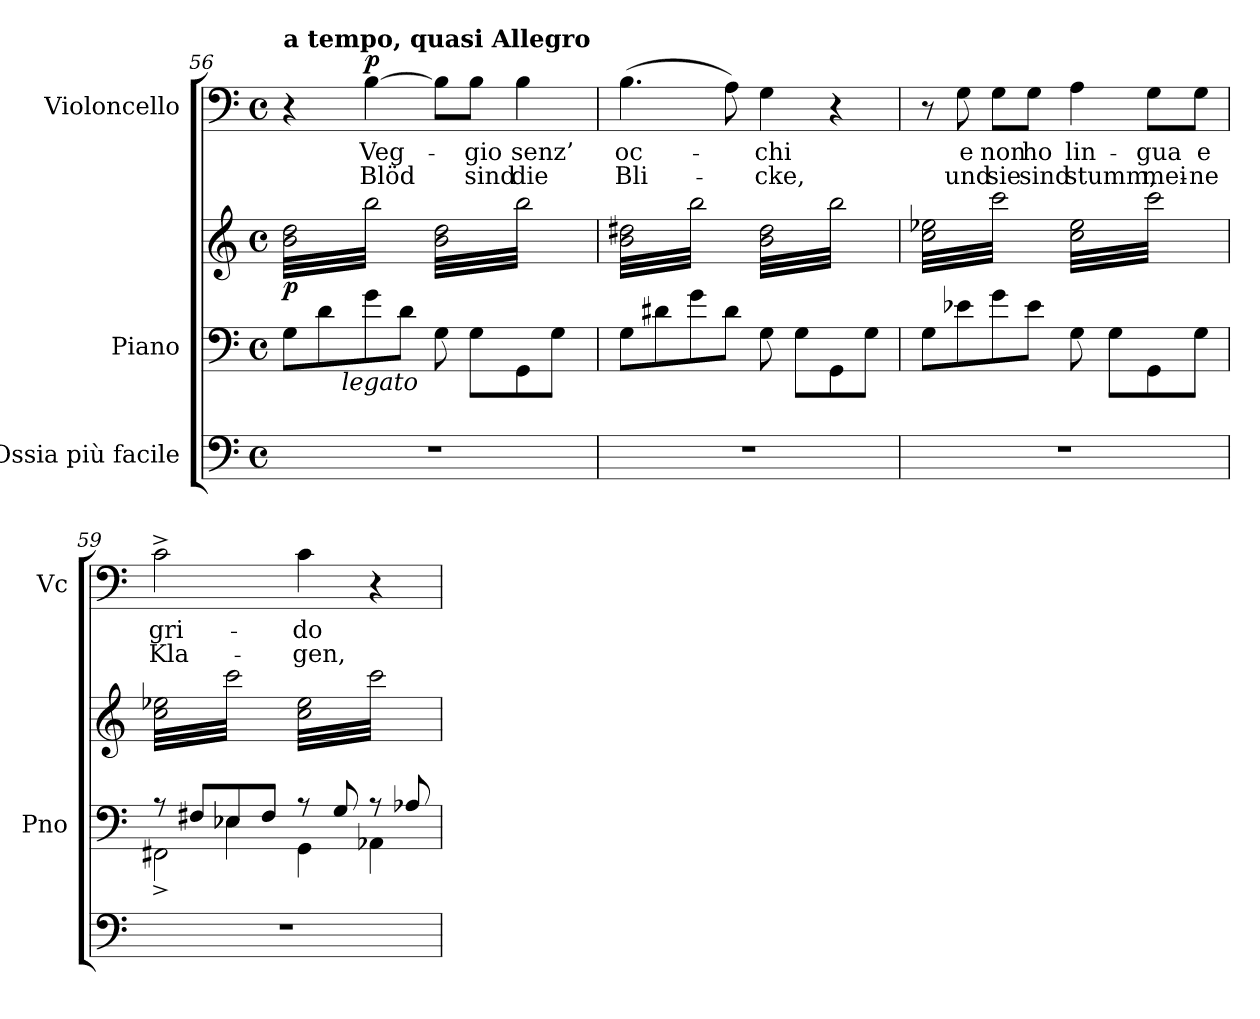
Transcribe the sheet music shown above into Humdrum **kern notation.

**kern	**kern	**kern	**dynam	**kern	**text	**text	**dynam
*part3	*part2	*part2	*part2	*part1	*part1	*part1	*part1
*staff4	*staff3	*staff2	*staff2/3	*staff1	*staff1	*staff1	*staff1
*I"Ossia più facile	*I"Piano	*	*	*I"Violoncello	*	*	*
*	*I'Pno	*	*	*I'Vc	*	*	*
*clefF4	*clefF4	*clefG2	*	*clefF4	*	*	*
*k[]	*k[]	*k[]	*	*k[]	*	*	*
*M4/4	*M4/4	*M4/4	*	*M4/4	*	*	*
*met(c)	*met(c)	*met(c)	*	*met(c)	*	*	*
=56	=56	=56	=56	=56	=56	=56	=56
!	!	!	!	!LO:TX:a:B:t=a tempo, quasi Allegro	!	!	!
!	!	!LO:TX:a:B:t=a tempo, quasi Allegro	!	!	!	!	!
!	!	!LO:TX:a:i:t=tremolando	!	!	!	!	!
!	!LO:TX:b:i:t=sempre una corda	!	!	!	!	!	!
!	!	!	!LO:DY:b	!	!	!	!
*	*^	*	*	*	*	*	*
*	*	*	*tremolo	*	*	*	*	*
1r	8G\L	8.ryy	32b\ 32dd\LLL	p	4r	.	.	.
.	.	.	32bb\	.	.	.	.	.
.	.	.	32b\ 32dd\	.	.	.	.	.
.	.	.	32bb\	.	.	.	.	.
.	8d\	.	32b\ 32dd\	.	.	.	.	.
.	.	.	32bb\	.	.	.	.	.
!	!	!LO:TX:b:i:t=legato	!	!	!	!	!	!
.	.	2ryy	32b\ 32dd\	.	.	.	.	.
.	.	.	32bb\	.	.	.	.	.
!	!	!	!	!	!	!LO:LY:b	!LO:LY:b	!LO:DY:a
.	8g\	.	32b\ 32dd\	.	[4B\	Veg-	Blöd	p
.	.	.	32bb\	.	.	.	.	.
.	.	.	32b\ 32dd\	.	.	.	.	.
.	.	.	32bb\	.	.	.	.	.
.	8d\J	.	32b\ 32dd\	.	.	.	.	.
.	.	.	32bb\	.	.	.	.	.
.	.	.	32b\ 32dd\	.	.	.	.	.
.	.	.	32bb\JJJ	.	.	.	.	.
.	8G\	.	32b\ 32dd\LLL	.	8B\L]	.	.	.
.	.	.	32bb\	.	.	.	.	.
.	.	.	32b\ 32dd\	.	.	.	.	.
.	.	.	32bb\	.	.	.	.	.
!	!	!	!	!	!	!LO:LY:b	!LO:LY:b	!
.	8G\L	.	32b\ 32dd\	.	8B\J	-gio	sind	.
.	.	.	32bb\	.	.	.	.	.
.	.	4ryy	32b\ 32dd\	.	.	.	.	.
.	.	.	32bb\	.	.	.	.	.
!	!	!	!	!	!	!LO:LY:b	!LO:LY:b	!
.	8GG\	.	32b\ 32dd\	.	4B\	senz’	die	.
.	.	.	32bb\	.	.	.	.	.
.	.	.	32b\ 32dd\	.	.	.	.	.
.	.	.	32bb\	.	.	.	.	.
.	8G\J	.	32b\ 32dd\	.	.	.	.	.
.	.	.	32bb\	.	.	.	.	.
.	.	16ryy	32b\ 32dd\	.	.	.	.	.
.	.	.	32bb\JJJ	.	.	.	.	.
=57	=57	=57	=57	=57	=57	=57	=57	=57
!	!	!	!	!	!	!LO:LY:b	!LO:LY:b	!
*	*v	*v	*	*	*	*	*	*
1r	8G\L	32b\ 32dd#X\LLL	.	(4.B\	oc-	Bli-	.
.	.	32bb\	.	.	.	.	.
.	.	32b\ 32dd#X\	.	.	.	.	.
.	.	32bb\	.	.	.	.	.
.	8d#X\	32b\ 32dd#X\	.	.	.	.	.
.	.	32bb\	.	.	.	.	.
.	.	32b\ 32dd#X\	.	.	.	.	.
.	.	32bb\	.	.	.	.	.
.	8g\	32b\ 32dd#X\	.	.	.	.	.
.	.	32bb\	.	.	.	.	.
.	.	32b\ 32dd#X\	.	.	.	.	.
.	.	32bb\	.	.	.	.	.
.	8d#\J	32b\ 32dd#X\	.	8A\)	.	.	.
.	.	32bb\	.	.	.	.	.
.	.	32b\ 32dd#X\	.	.	.	.	.
.	.	32bb\JJJ	.	.	.	.	.
!	!	!	!	!	!LO:LY:b	!LO:LY:b	!
.	8G\	32b\ 32dd#\LLL	.	4G\	-chi	-cke,	.
.	.	32bb\	.	.	.	.	.
.	.	32b\ 32dd#\	.	.	.	.	.
.	.	32bb\	.	.	.	.	.
.	8G\L	32b\ 32dd#\	.	.	.	.	.
.	.	32bb\	.	.	.	.	.
.	.	32b\ 32dd#\	.	.	.	.	.
.	.	32bb\	.	.	.	.	.
.	8GG\	32b\ 32dd#\	.	4r	.	.	.
.	.	32bb\	.	.	.	.	.
.	.	32b\ 32dd#\	.	.	.	.	.
.	.	32bb\	.	.	.	.	.
.	8G\J	32b\ 32dd#\	.	.	.	.	.
.	.	32bb\	.	.	.	.	.
.	.	32b\ 32dd#\	.	.	.	.	.
.	.	32bb\JJJ	.	.	.	.	.
!!LO:LB:g=z
=58	=58	=58	=58	=58	=58	=58	=58
1r	8G\L	32cc\ 32ee-X\LLL	.	8r	.	.	.
.	.	32ccc\	.	.	.	.	.
.	.	32cc\ 32ee-X\	.	.	.	.	.
.	.	32ccc\	.	.	.	.	.
!	!	!	!	!	!LO:LY:b	!LO:LY:b	!
.	8e-X\	32cc\ 32ee-X\	.	8G\	e	und	.
.	.	32ccc\	.	.	.	.	.
.	.	32cc\ 32ee-X\	.	.	.	.	.
.	.	32ccc\	.	.	.	.	.
!	!	!	!	!	!LO:LY:b	!LO:LY:b	!
.	8g\	32cc\ 32ee-X\	.	8G\L	non	sie	.
.	.	32ccc\	.	.	.	.	.
.	.	32cc\ 32ee-X\	.	.	.	.	.
.	.	32ccc\	.	.	.	.	.
!	!	!	!	!	!LO:LY:b	!LO:LY:b	!
.	8e-\J	32cc\ 32ee-X\	.	8G\J	ho	sind	.
.	.	32ccc\	.	.	.	.	.
.	.	32cc\ 32ee-X\	.	.	.	.	.
.	.	32ccc\JJJ	.	.	.	.	.
!	!	!	!	!	!LO:LY:b	!LO:LY:b	!
.	8G\	32cc\ 32ee-\LLL	.	4A\	lin-	stumm,	.
.	.	32ccc\	.	.	.	.	.
.	.	32cc\ 32ee-\	.	.	.	.	.
.	.	32ccc\	.	.	.	.	.
.	8G\L	32cc\ 32ee-\	.	.	.	.	.
.	.	32ccc\	.	.	.	.	.
.	.	32cc\ 32ee-\	.	.	.	.	.
.	.	32ccc\	.	.	.	.	.
!	!	!	!	!	!LO:LY:b	!LO:LY:b	!
.	8GG\	32cc\ 32ee-\	.	8G\L	-gua	mei-	.
.	.	32ccc\	.	.	.	.	.
.	.	32cc\ 32ee-\	.	.	.	.	.
.	.	32ccc\	.	.	.	.	.
!	!	!	!	!	!LO:LY:b	!LO:LY:b	!
.	8G\J	32cc\ 32ee-\	.	8G\J	e	-ne	.
.	.	32ccc\	.	.	.	.	.
.	.	32cc\ 32ee-\	.	.	.	.	.
.	.	32ccc\JJJ	.	.	.	.	.
=59	=59	=59	=59	=59	=59	=59	=59
*	*^	*	*	*	*	*	*
*	*	*^	*	*	*	*	*	*
!	!	!	!	!	!	!	!LO:LY:b	!LO:LY:b	!
1r	8r	2FF#X^\	4ryy	32cc\ 32ee-X\LLL	.	2c^\	gri-	Kla-	.
.	.	.	.	32ccc\	.	.	.	.	.
.	.	.	.	32cc\ 32ee-X\	.	.	.	.	.
.	.	.	.	32ccc\	.	.	.	.	.
.	8F#X/L	.	.	32cc\ 32ee-X\	.	.	.	.	.
.	.	.	.	32ccc\	.	.	.	.	.
.	.	.	.	32cc\ 32ee-X\	.	.	.	.	.
.	.	.	.	32ccc\	.	.	.	.	.
.	8E-X/	.	4E-\	32cc\ 32ee-X\	.	.	.	.	.
.	.	.	.	32ccc\	.	.	.	.	.
.	.	.	.	32cc\ 32ee-X\	.	.	.	.	.
.	.	.	.	32ccc\	.	.	.	.	.
.	8F#/J	.	.	32cc\ 32ee-X\	.	.	.	.	.
.	.	.	.	32ccc\	.	.	.	.	.
.	.	.	.	32cc\ 32ee-X\	.	.	.	.	.
.	.	.	.	32ccc\JJJ	.	.	.	.	.
!	!	!	!	!	!	!	!LO:LY:b	!LO:LY:b	!
.	8r	4GG\	2ryy	32cc\ 32ee-\LLL	.	4c\	-do	-gen,	.
.	.	.	.	32ccc\	.	.	.	.	.
.	.	.	.	32cc\ 32ee-\	.	.	.	.	.
.	.	.	.	32ccc\	.	.	.	.	.
.	8G/	.	.	32cc\ 32ee-\	.	.	.	.	.
.	.	.	.	32ccc\	.	.	.	.	.
.	.	.	.	32cc\ 32ee-\	.	.	.	.	.
.	.	.	.	32ccc\	.	.	.	.	.
.	8r	4AA-X\	.	32cc\ 32ee-\	.	4r	.	.	.
.	.	.	.	32ccc\	.	.	.	.	.
.	.	.	.	32cc\ 32ee-\	.	.	.	.	.
.	.	.	.	32ccc\	.	.	.	.	.
.	8A-X/	.	.	32cc\ 32ee-\	.	.	.	.	.
.	.	.	.	32ccc\	.	.	.	.	.
.	.	.	.	32cc\ 32ee-\	.	.	.	.	.
.	.	.	.	32ccc\JJJ	.	.	.	.	.
*	*	*	*	*Xtremolo	*	*	*	*	*
.	.	.	.	.	.	.	.	.	.
.	.	.	.	.	.	.	.	.	.
.	.	.	.	.	.	.	.	.	.
.	.	.	.	.	.	.	.	.	.
.	.	.	.	.	.	.	.	.	.
.	.	.	.	.	.	.	.	.	.
.	.	.	.	.	.	.	.	.	.
.	.	.	.	.	.	.	.	.	.
*	*v	*v	*v	*	*	*	*	*	*
=	=	=	=	=	=	=	=
*-	*-	*-	*-	*-	*-	*-	*-
